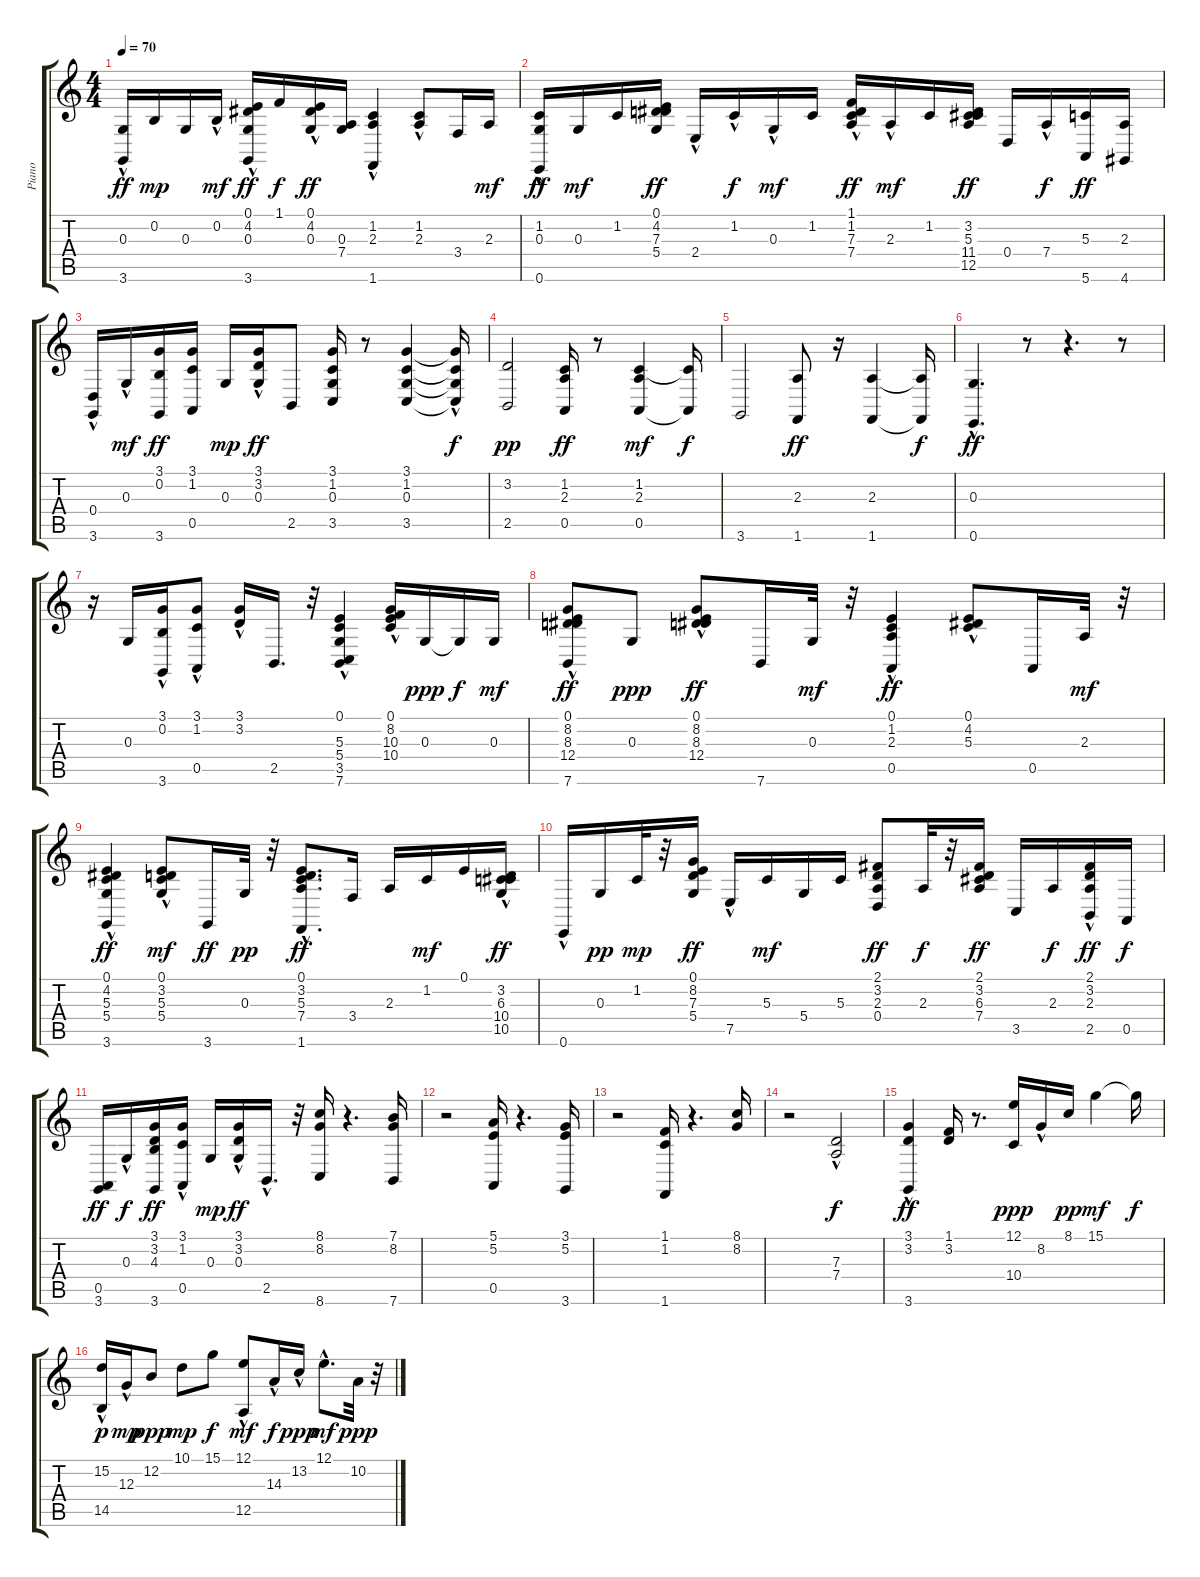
\track ("Piano" "Piano") {instrument acousticgrandpiano}
\staff {score tabs}
\tuning (E4 B3 G3 D3 A2 E2) {hide}
\ts (4 4)
\tempo 70
\clef g2
\ks c
(0.3 3.6{hac}).16{dy ff} 0.2.16{dy mp} 0.3.16 0.2{hac}.16{dy mf} (0.1{hac} 4.2 0.3 3.6{hac}).16{dy ff} 1.1.16{dy f} (0.1{hac} 4.2 0.3).16{dy ff} (0.3 7.4).16 (1.2{hac} 2.3{hac} 1.6{hac}).4 (1.2{hac} 2.3).8 3.4.16 2.3.16{dy mf} |
(1.2{hac} 0.3 0.6{hac}).16{dy ff} 0.3.16{dy mf} 1.2.16 (0.1 4.2 7.3 5.4).16{dy ff} 2.4{hac}.16 1.2{hac}.16{dy f} 0.3{hac}.16{dy mf} 1.2.16 (1.1{hac} 1.2 7.3 7.4).16{dy ff} 2.3{hac}.16{dy mf} 1.2.16 (3.2 5.3 11.4 12.5).16{dy ff} 0.4.16 7.4{hac}.16{dy f} (5.3 5.6).16{dy ff} (2.3 4.6).16 |
(0.4 3.6{hac}).16 0.3{hac}.16{dy mf} (3.1 0.2 3.6).16{dy ff} (3.1 1.2 0.5).16 0.3.16{dy mp} (3.1 3.2 0.3{hac}).16{dy ff} 2.5.8 (3.1 1.2 0.3 3.5).16 r.8 (3.1 1.2 0.3 3.5).4 (3.1{t} 1.2{t} 0.3{hac t} 3.5{t}).16{dy f} |
(3.2 2.5).2{dy pp} (1.2 2.3 0.5).16{dy ff} r.8 (1.2 2.3 0.5).4{dy mf} (1.2{t} 0.5{t}).16{dy f} |
3.6.2 (2.3 1.6).8{dy ff} r.16 (2.3 1.6).4 (2.3{t} 1.6{t}).16{dy f} |
(0.3 0.6{hac}).4{d dy ff} r.8 r.4{d} r.8 |
r.16 0.3.16 (3.1 0.2 3.6{hac}).16 (3.1 1.2{hac} 0.5{hac}).8 (3.1{hac} 3.2{hac}).16 2.5.16{d} r.32 (0.1{hac} 5.3{hac} 5.4 3.5 7.6).4 (0.1{hac} 8.2{hac} 10.3 10.4{hac}).16 0.3.16{dy ppp} 0.3{t}.16{dy f} 0.3.16{dy mf} |
(0.1{hac} 8.2 8.3 12.4 7.6).8{dy ff} 0.3.8{dy ppp} (0.1{hac} 8.2 8.3 12.4{hac}).8{dy ff} 7.6.16 0.3.32{dy mf} r.32 (0.1 1.2 2.3{hac} 0.5).4{dy ff} (0.1{hac} 4.2 5.3{hac}).8 0.5.16 2.3.32{dy mf} r.32 |
(0.1{hac} 4.2 5.3{hac} 5.4 3.6).4{dy ff} (0.1 3.2 5.3{hac} 5.4).8{dy mf} 3.6.16{dy ff} 0.3.32{dy pp} r.32 (0.1 3.2 5.3{hac} 7.4{hac} 1.6{hac}).8{d dy ff} 3.4.16 2.3.16 1.2.16{dy mf} 0.1.16 (3.2{hac} 6.3 10.4 10.5).16{dy ff} |
0.6{hac}.16 0.3.16{dy pp} 1.2.32{dy mp} r.32 (0.1 8.2 7.3 5.4).16{dy ff} 7.5{hac}.16 5.3.16{dy mf} 5.4.16 5.3.16 (2.1 3.2 2.3 0.4).8{dy ff} 2.3.32{dy f} r.32 (2.1 3.2 6.3 7.4).16{dy ff} 3.5.16 2.3.16{dy f} (2.1{hac} 3.2 2.3 2.5).16{dy ff} 0.5.16{dy f} |
(0.5 3.6).16{dy ff} 0.3{hac}.16{dy f} (3.1 3.2 4.3 3.6).16{dy ff} (3.1 1.2{hac} 0.5).16 0.3.16{dy mp} (3.1 3.2 0.3{hac}).16{dy ff} 2.5{hac}.16{d} r.32 (8.1 8.2 8.6).16 r.4{d} (7.1 8.2 7.6).16 |
r.2 (5.1 5.2 0.5).16 r.4{d} (3.1 5.2 3.6).16 |
r.2 (1.1 1.2 1.6).16 r.4{d} (8.1 8.2).16 |
r.2 (7.3{hac} 7.4{hac}).2{dy f} |
(3.1{hac} 3.2{hac} 3.6).4{dy ff} (1.1 3.2).16 r.8{d} (12.1 10.4).16{dy ppp} 8.2{hac}.16 8.1.16{dy pp} 15.1.4{dy mf} 15.1{t}.16{dy f} |
(15.2 14.5{hac}).16{dy p} 12.3{hac}.16{dy mp} 12.2.8{dy ppp} 10.1.8{dy mp} 15.1.8{dy f} (12.1{hac} 12.5{hac}).8{dy mf} 14.3{hac}.16{dy f} 13.2{hac}.16{dy ppp} 12.1{hac}.8{d dy mf} 10.2.32{dy ppp} r.32
